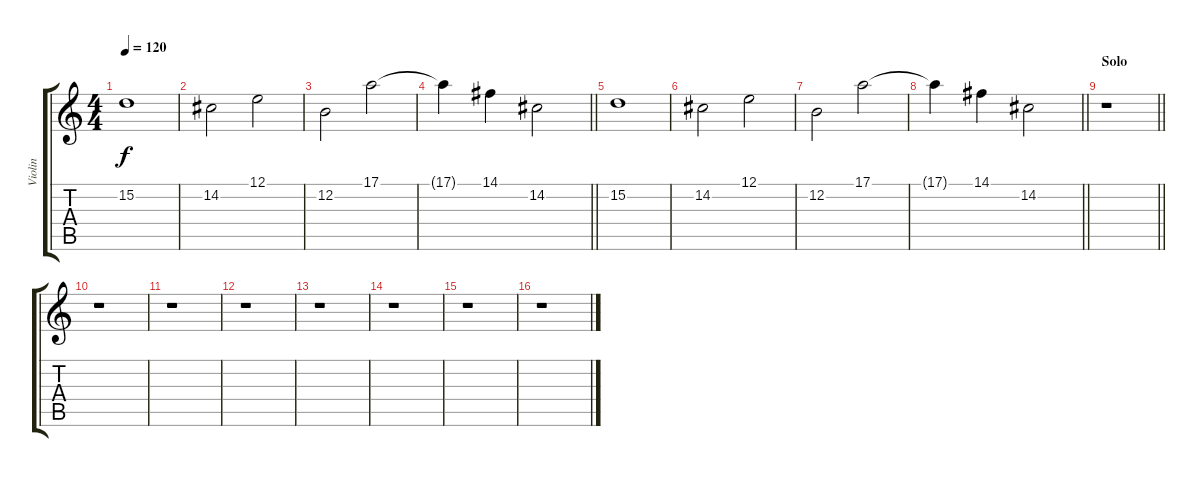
\track ("Violin" "Violin") {instrument violin}
\staff {score tabs}
\tuning (E4 B3 G3 D3 A2 E2) {hide}
\ts (4 4)
\tempo 120
\clef g2
\ks c
15.2.1{dy f} |
14.2.2 12.1.2 |
12.2.2 17.1.2 |
\barLineRight lightlight
17.1{t}.4 14.1.4 14.2.2 |
15.2.1 |
14.2.2 12.1.2 |
12.2.2 17.1.2 |
\barLineRight lightlight
17.1{t}.4 14.1.4 14.2.2 |
\section ("" "Solo")
\barLineRight lightlight
r.1 |
r.1 |
r.1 |
r.1 |
r.1 |
r.1 |
r.1 |
r.1
